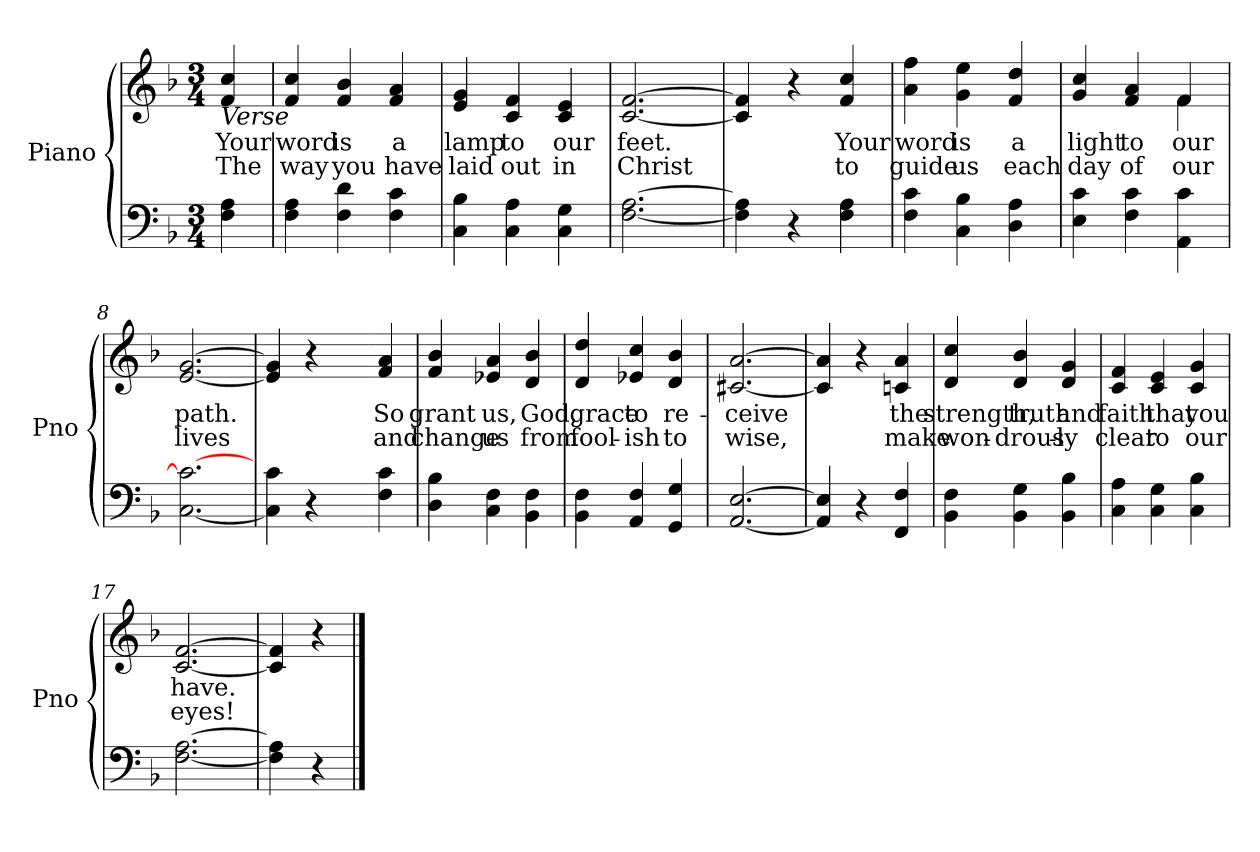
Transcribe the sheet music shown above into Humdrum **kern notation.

**kern	**kern	**text	**text
*part2	*part1	*part1	*part1
*staff2	*staff1	*staff1	*staff1
*I"Piano	*I"Piano	*	*
*I'Pno	*I'Pno	*	*
*clefF4	*clefG2	*	*
*k[b-]	*k[b-]	*	*
*M3/4	*M3/4	*	*
=1	=1	=1	=1
!	!LO:TX:b:i:t=Verse	!	!
!	!	!LO:LY:b	!LO:LY:b
4F\ 4A\	4f/ 4cc/	Your	The
=2	=2	=2	=2
!	!	!LO:LY:b	!LO:LY:b
4F\ 4A\	4f/ 4cc/	word	way
!	!	!LO:LY:b	!LO:LY:b
4F\ 4d\	4f/ 4b-/	is	you
!	!	!LO:LY:b	!LO:LY:b
4F\ 4c\	4f/ 4a/	a	have
=3	=3	=3	=3
!	!	!LO:LY:b	!LO:LY:b
4C\ 4B-\	4e/ 4g/	lamp	laid
!	!	!LO:LY:b	!LO:LY:b
4C\ 4A\	4c/ 4f/	to	out
!	!	!LO:LY:b	!LO:LY:b
4C\ 4G\	4c/ 4e/	our	in
=4	=4	=4	=4
!	!	!LO:LY:b	!LO:LY:b
[2.F\ [2.A\	[2.c/ [2.f/	feet.	Christ
=5	=5	=5	=5
4F\] 4A\]	4c/] 4f/]	.	.
4r	4r	.	.
!	!	!LO:LY:b	!LO:LY:b
4F\ 4A\	4f/ 4cc/	Your	to
=6	=6	=6	=6
!	!	!LO:LY:b	!LO:LY:b
4F\ 4c\	4a\ 4ff\	word	guide
!	!	!LO:LY:b	!LO:LY:b
4C\ 4B-\	4g\ 4ee\	is	us
!	!	!LO:LY:b	!LO:LY:b
4D\ 4A\	4f/ 4dd/	a	each
=7	=7	=7	=7
!	!	!LO:LY:b	!LO:LY:b
*	*^	*	*
4E\ 4c\	4g/ 4cc/	2ryy	light	day
!	!	!	!LO:LY:b	!LO:LY:b
4F\ 4c\	4f/ 4a/	.	to	of
!	!	!	!LO:LY:b	!LO:LY:b
4AA\ 4c\	4f/	4f\	our	our
=8	=8	=8	=8	=8
!	!	!	!LO:LY:b	!LO:LY:b
*	*v	*v	*	*
[2.C\ 2.c\_	[2.e/ [2.g/	path.	lives
=9	=9	=9	=9
4C\] 4c\	4e/] 4g/]	.	.
4r	4r	.	.
!!LO:LB:g=z
=10-	=10-	=10-	=10-
!	!	!LO:LY:b	!LO:LY:b
4F\ 4c\	4f/ 4a/	So	and
=11	=11	=11	=11
!	!	!LO:LY:b	!LO:LY:b
4D\ 4B-\	4f/ 4b-/	grant	change
!	!	!LO:LY:b	!LO:LY:b
4C\ 4F\	4e-X/ 4a/	us,	us
!	!	!LO:LY:b	!LO:LY:b
4BB-\ 4F\	4d/ 4b-/	God,	from
=12	=12	=12	=12
!	!	!LO:LY:b	!LO:LY:b
4BB-\ 4F\	4d/ 4dd/	grace	fool-
!	!	!LO:LY:b	!LO:LY:b
4AA/ 4F/	4e-X/ 4cc/	to	-ish
!	!	!LO:LY:b	!LO:LY:b
4GG/ 4G/	4d/ 4b-/	re-	to
=13	=13	=13	=13
!	!	!LO:LY:b	!LO:LY:b
[2.AA/ [2.E/	[2.c#X/ [2.a/	-ceive	wise,
=14	=14	=14	=14
4AA/] 4E/]	4c#/] 4a/]	.	.
4r	4r	.	.
!	!	!LO:LY:b	!LO:LY:b
4FF/ 4F/	4cn/ 4a/	the	make
=15	=15	=15	=15
!	!	!LO:LY:b	!LO:LY:b
4BB-\ 4F\	4d/ 4cc/	strength,	won-
!	!	!LO:LY:b	!LO:LY:b
4BB-\ 4G\	4d/ 4b-/	truth	-drous-
!	!	!LO:LY:b	!LO:LY:b
4BB-\ 4B-\	4d/ 4g/	and	-ly
=16	=16	=16	=16
!	!	!LO:LY:b	!LO:LY:b
4C\ 4A\	4c/ 4f/	faith	clear
!	!	!LO:LY:b	!LO:LY:b
4C\ 4G\	4c/ 4e/	that	to
!	!	!LO:LY:b	!LO:LY:b
4C\ 4B-\	4c/ 4g/	you	our
=17	=17	=17	=17
!	!	!LO:LY:b	!LO:LY:b
[2.F\ [2.A\	[2.c/ [2.f/	have.	eyes!
=18	=18	=18	=18
4F\] 4A\]	4c/] 4f/]	.	.
4r	4r	.	.
==	==	==	==
*-	*-	*-	*-
